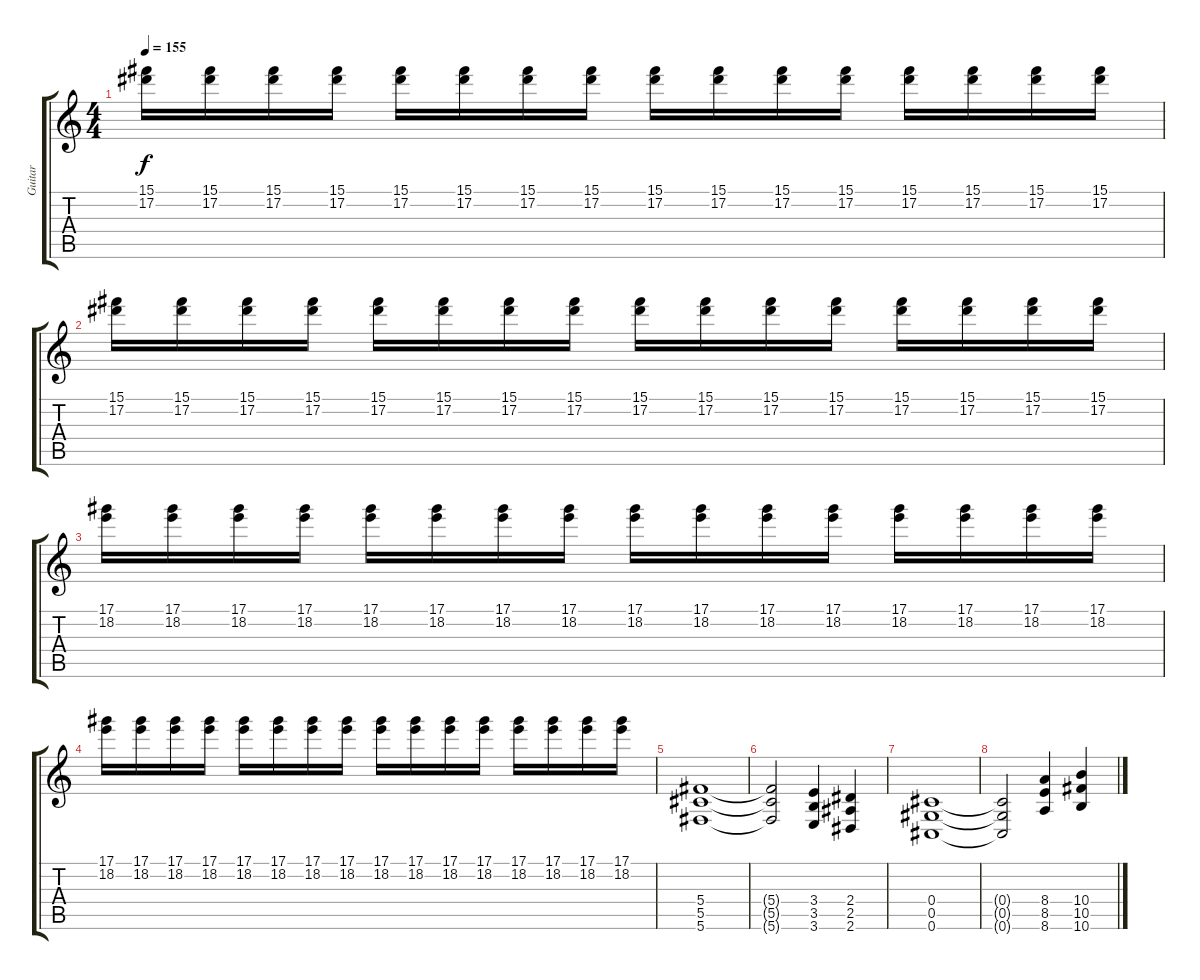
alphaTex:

\track ("Guitar" "Guitar") {instrument acousticguitarsteel}
\staff {score tabs}
\tuning (Eb4 Bb3 Gb3 Db3 Ab2 Db2) {hide}
\ts (4 4)
\tempo 155
\clef g2
\ks c
(15.1 17.2).16{dy f} (15.1 17.2).16 (15.1 17.2).16 (15.1 17.2).16 (15.1 17.2).16 (15.1 17.2).16 (15.1 17.2).16 (15.1 17.2).16 (15.1 17.2).16 (15.1 17.2).16 (15.1 17.2).16 (15.1 17.2).16 (15.1 17.2).16 (15.1 17.2).16 (15.1 17.2).16 (15.1 17.2).16 |
(15.1 17.2).16 (15.1 17.2).16 (15.1 17.2).16 (15.1 17.2).16 (15.1 17.2).16 (15.1 17.2).16 (15.1 17.2).16 (15.1 17.2).16 (15.1 17.2).16 (15.1 17.2).16 (15.1 17.2).16 (15.1 17.2).16 (15.1 17.2).16 (15.1 17.2).16 (15.1 17.2).16 (15.1 17.2).16 |
(17.1 18.2).16 (17.1 18.2).16 (17.1 18.2).16 (17.1 18.2).16 (17.1 18.2).16 (17.1 18.2).16 (17.1 18.2).16 (17.1 18.2).16 (17.1 18.2).16 (17.1 18.2).16 (17.1 18.2).16 (17.1 18.2).16 (17.1 18.2).16 (17.1 18.2).16 (17.1 18.2).16 (17.1 18.2).16 |
(17.1 18.2).16 (17.1 18.2).16 (17.1 18.2).16 (17.1 18.2).16 (17.1 18.2).16 (17.1 18.2).16 (17.1 18.2).16 (17.1 18.2).16 (17.1 18.2).16 (17.1 18.2).16 (17.1 18.2).16 (17.1 18.2).16 (17.1 18.2).16 (17.1 18.2).16 (17.1 18.2).16 (17.1 18.2).16 |
(5.4 5.5 5.6).1{instrument distortionguitar} |
(5.4{t} 5.5{t} 5.6{t}).2 (3.4 3.5 3.6).4 (2.4 2.5 2.6).4 |
(0.4 0.5 0.6).1 |
(0.4{t} 0.5{t} 0.6{t}).2 (8.4 8.5 8.6).4 (10.4 10.5 10.6).4
